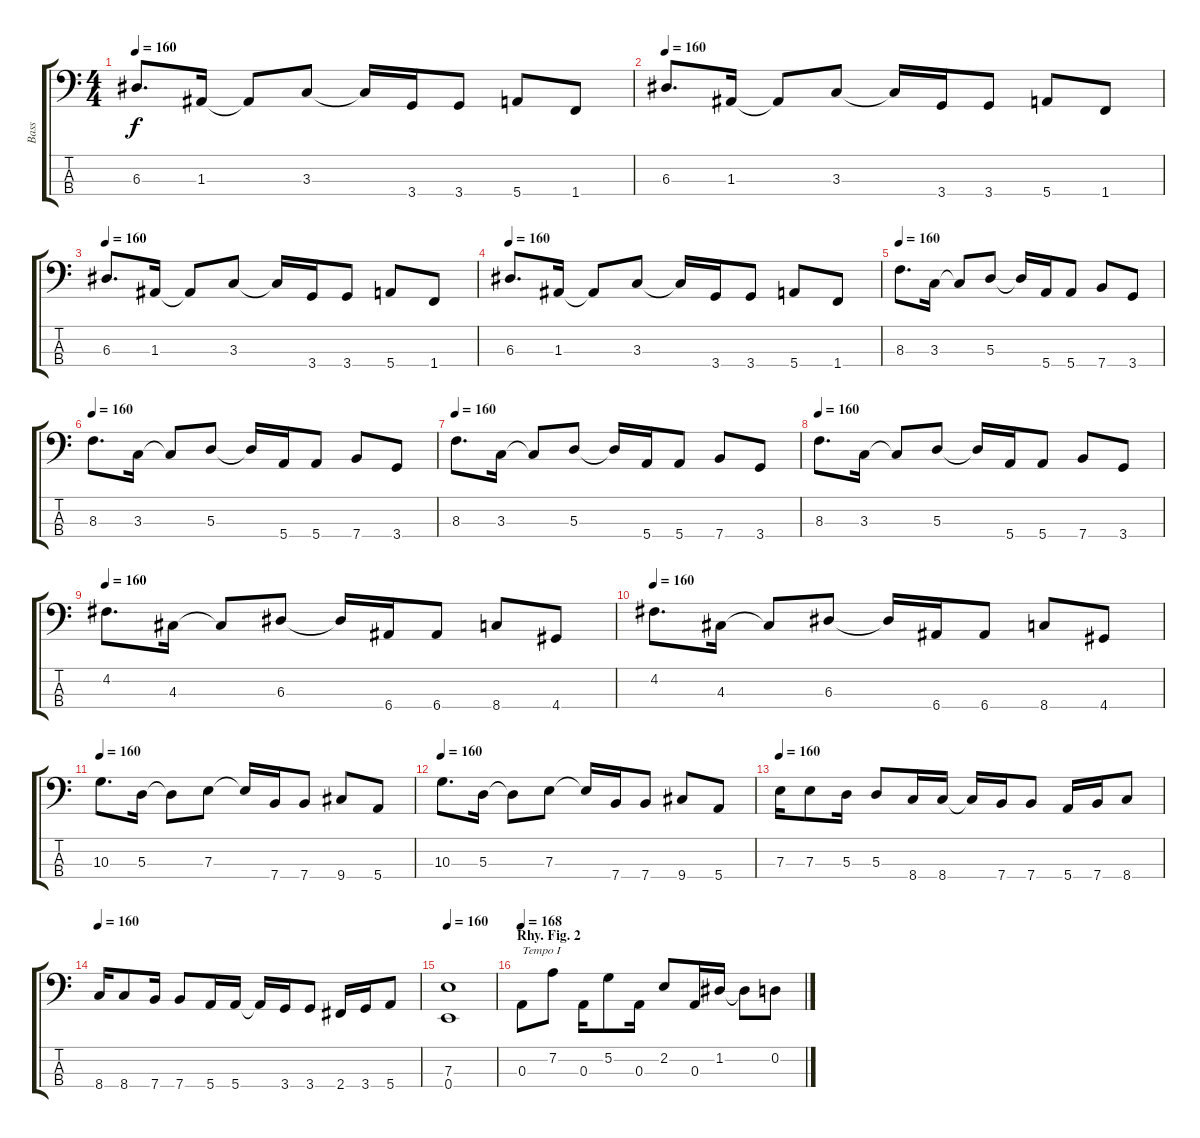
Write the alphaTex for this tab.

\track ("Bass" "Bass") {instrument electricbassfinger}
\staff {score tabs}
\tuning (G2 D2 A1 E1) {hide}
\ts (4 4)
\tempo 160
\clef f4
\ks c
6.3.8{d dy f} 1.3.16 1.3{t}.8 3.3.8 3.3{t}.16 3.4.16 3.4.8 5.4.8 1.4.8 |
\tempo 160
6.3.8{d} 1.3.16 1.3{t}.8 3.3.8 3.3{t}.16 3.4.16 3.4.8 5.4.8 1.4.8 |
\tempo 160
6.3.8{d} 1.3.16 1.3{t}.8 3.3.8 3.3{t}.16 3.4.16 3.4.8 5.4.8 1.4.8 |
\tempo 160
6.3.8{d} 1.3.16 1.3{t}.8 3.3.8 3.3{t}.16 3.4.16 3.4.8 5.4.8 1.4.8 |
\tempo 160
8.3.8{d} 3.3.16 3.3{t}.8 5.3.8 5.3{t}.16 5.4.16 5.4.8 7.4.8 3.4.8 |
\tempo 160
8.3.8{d} 3.3.16 3.3{t}.8 5.3.8 5.3{t}.16 5.4.16 5.4.8 7.4.8 3.4.8 |
\tempo 160
8.3.8{d} 3.3.16 3.3{t}.8 5.3.8 5.3{t}.16 5.4.16 5.4.8 7.4.8 3.4.8 |
\tempo 160
8.3.8{d} 3.3.16 3.3{t}.8 5.3.8 5.3{t}.16 5.4.16 5.4.8 7.4.8 3.4.8 |
\tempo 160
4.2.8{d} 4.3.16 4.3{t}.8 6.3.8 6.3{t}.16 6.4.16 6.4.8 8.4.8 4.4.8 |
\tempo 160
4.2.8{d} 4.3.16 4.3{t}.8 6.3.8 6.3{t}.16 6.4.16 6.4.8 8.4.8 4.4.8 |
\tempo 160
10.3.8{d} 5.3.16 5.3{t}.8 7.3.8 7.3{t}.16 7.4.16 7.4.8 9.4.8 5.4.8 |
\tempo 160
10.3.8{d} 5.3.16 5.3{t}.8 7.3.8 7.3{t}.16 7.4.16 7.4.8 9.4.8 5.4.8 |
\tempo 160
7.3.16 7.3.8 5.3.16 5.3.8 8.4.16 8.4.16 8.4{t}.16 7.4.16 7.4.8 5.4.16 7.4.16 8.4.8 |
\tempo 160
8.4.16 8.4.8 7.4.16 7.4.8 5.4.16 5.4.16 5.4{t}.16 3.4.16 3.4.8 2.4.16 3.4.16 5.4.8 |
\tempo 160
(7.3 0.4).1 |
\section ("" "Rhy. Fig. 2")
\tempo 168
0.3.8{txt "Tempo I"} 7.2.8 0.3.16 5.2.8 0.3.16 2.2.8 0.3.16 1.2.16 1.2{t}.8 0.2.8
